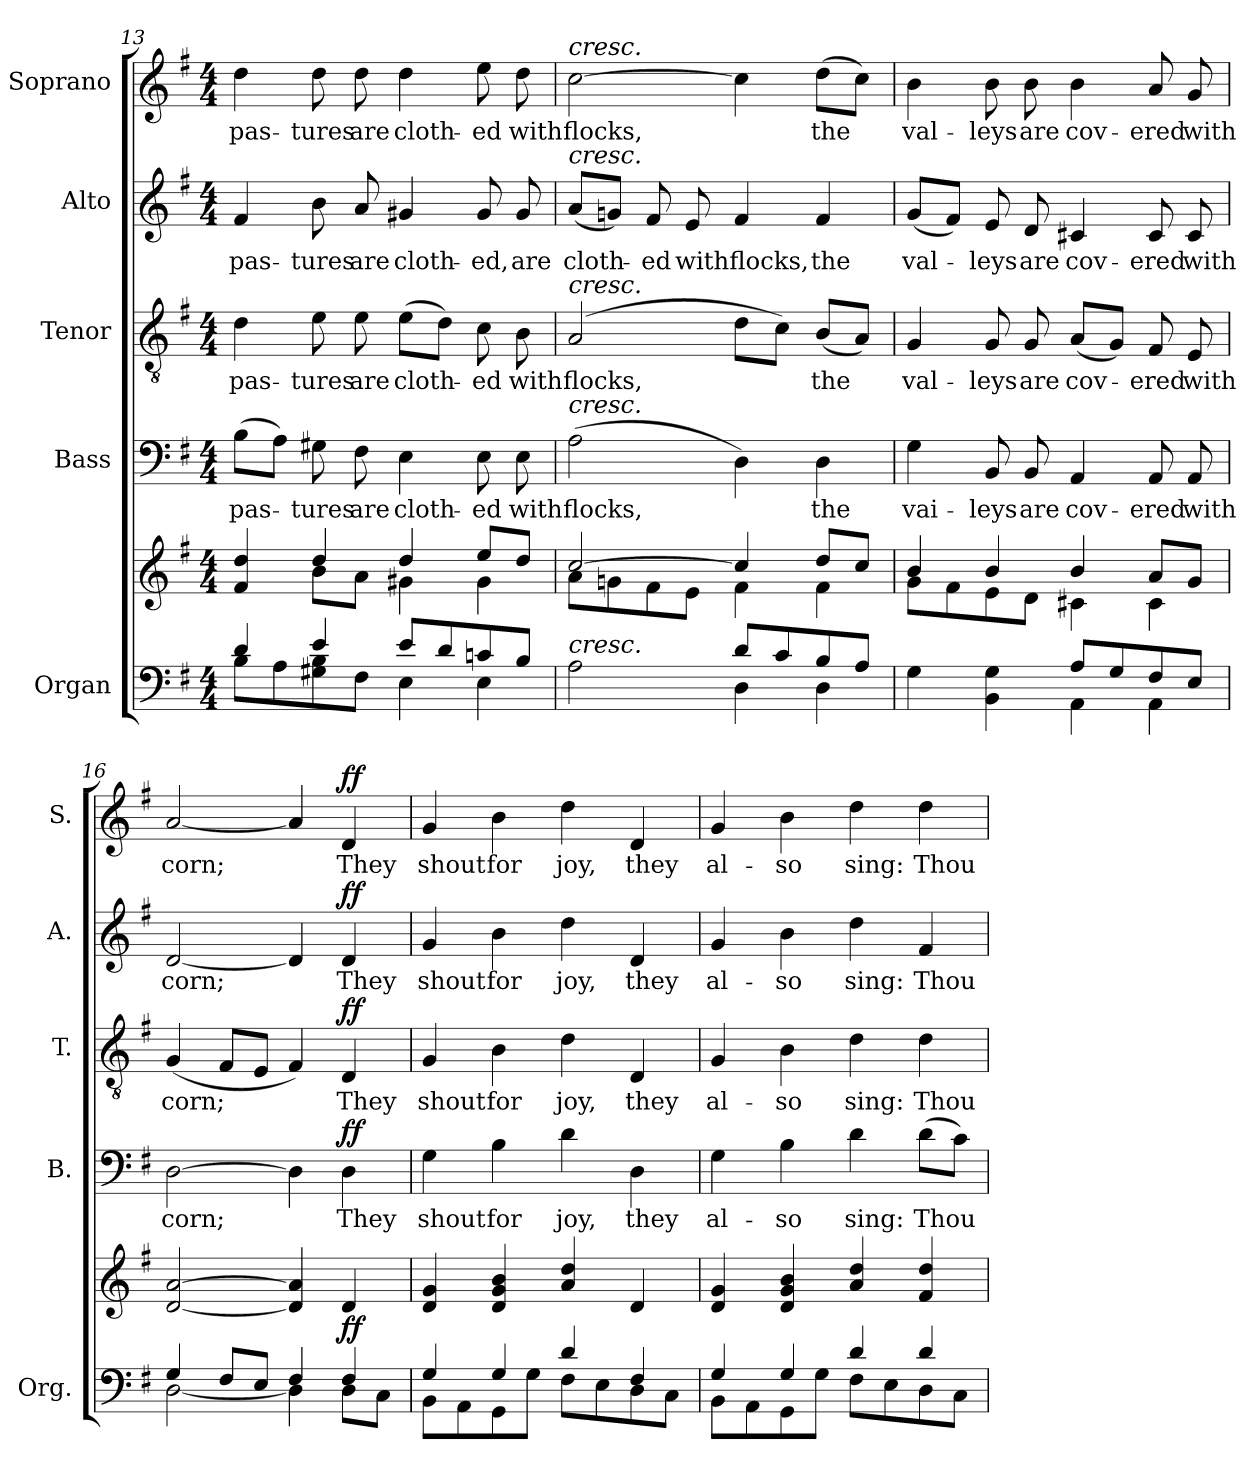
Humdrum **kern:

**kern	**kern	**dynam	**kern	**text	**dynam	**kern	**text	**dynam	**kern	**text	**dynam	**kern	**text	**dynam
*part5	*part5	*part5	*part4	*part4	*part4	*part3	*part3	*part3	*part2	*part2	*part2	*part1	*part1	*part1
*staff6	*staff5	*staff5/6	*staff4	*staff4	*staff4	*staff3	*staff3	*staff3	*staff2	*staff2	*staff2	*staff1	*staff1	*staff1
*I"Organ	*	*	*I"Bass	*	*	*I"Tenor	*	*	*I"Alto	*	*	*I"Soprano	*	*
*I'Org.	*	*	*I'B.	*	*	*I'T.	*	*	*I'A.	*	*	*I'S.	*	*
*clefF4	*clefG2	*	*clefF4	*	*	*clefGv2	*	*	*clefG2	*	*	*clefG2	*	*
*	*	*	*	*	*	*ITrd7c12	*	*	*	*	*	*	*	*
*k[f#]	*k[f#]	*	*k[f#]	*	*	*k[f#]	*	*	*k[f#]	*	*	*k[f#]	*	*
*G:	*G:	*	*G:	*	*	*G:	*	*	*G:	*	*	*G:	*	*
*M4/4	*M4/4	*	*M4/4	*	*	*M4/4	*	*	*M4/4	*	*	*M4/4	*	*
=13	=13	=13	=13	=13	=13	=13	=13	=13	=13	=13	=13	=13	=13	=13
*^	*^	*	*	*	*	*	*	*	*	*	*	*	*	*
!	!	!	!	!	!	!LO:LY:b:color=#000000	!	!	!	!	!	!	!	!	!	!
!	!	!	!	!	!	!	!	!	!LO:LY:b:color=#000000	!	!	!	!	!	!	!
!	!	!	!	!	!	!	!	!	!	!	!	!LO:LY:b:color=#000000	!	!	!	!
!	!	!	!	!	!	!	!	!	!	!	!	!	!	!	!LO:LY:b:color=#000000	!
4di/	8Bi\L	4f#i/ 4ddi	4ryy	.	(8Bi\L	pas-	.	4Di\	pas-	.	4f#i/	pas-	.	4ddi\	pas-	.
.	8Ai\	.	.	.	8Ai\J)	.	.	.	.	.	.	.	.	.	.	.
!	!	!	!	!	!	!LO:LY:b:color=#000000	!	!	!	!	!	!	!	!	!	!
!	!	!	!	!	!	!	!	!	!LO:LY:b:color=#000000	!	!	!	!	!	!	!
!	!	!	!	!	!	!	!	!	!	!	!	!LO:LY:b:color=#000000	!	!	!	!
!	!	!	!	!	!	!	!	!	!	!	!	!	!	!	!LO:LY:b:color=#000000	!
4ei/	8G#Xi\ 8Bi	4ddi/	8bi\L	.	8G#Xi\	-tures	.	8Ei\	-tures	.	8bi\	-tures	.	8ddi\	-tures	.
!	!	!	!	!	!	!LO:LY:b:color=#000000	!	!	!	!	!	!	!	!	!	!
!	!	!	!	!	!	!	!	!	!LO:LY:b:color=#000000	!	!	!	!	!	!	!
!	!	!	!	!	!	!	!	!	!	!	!	!LO:LY:b:color=#000000	!	!	!	!
!	!	!	!	!	!	!	!	!	!	!	!	!	!	!	!LO:LY:b:color=#000000	!
.	8F#i\J	.	8ai\J	.	8F#i\	are	.	8Ei\	are	.	8ai/	are	.	8ddi\	are	.
!	!	!	!	!	!	!LO:LY:b:color=#000000	!	!	!	!	!	!	!	!	!	!
!	!	!	!	!	!	!	!	!	!LO:LY:b:color=#000000	!	!	!	!	!	!	!
!	!	!	!	!	!	!	!	!	!	!	!	!LO:LY:b:color=#000000	!	!	!	!
!	!	!	!	!	!	!	!	!	!	!	!	!	!	!	!LO:LY:b:color=#000000	!
8ei/L	4Ei\	4ddi/	4g#Xi\	.	4Ei\	cloth-	.	(8Ei\L	cloth-	.	4g#Xi/	cloth-	.	4ddi\	cloth-	.
8di/	.	.	.	.	.	.	.	8Di\J)	.	.	.	.	.	.	.	.
!	!	!	!	!	!	!LO:LY:b:color=#000000	!	!	!	!	!	!	!	!	!	!
!	!	!	!	!	!	!	!	!	!LO:LY:b:color=#000000	!	!	!	!	!	!	!
!	!	!	!	!	!	!	!	!	!	!	!	!LO:LY:b:color=#000000	!	!	!	!
!	!	!	!	!	!	!	!	!	!	!	!	!	!	!	!LO:LY:b:color=#000000	!
8cni/	4Ei\	8eei/L	4g#i\	.	8Ei\	-ed	.	8Ci\	-ed	.	8g#i/	-ed,	.	8eei\	-ed	.
!	!	!	!	!	!	!LO:LY:b:color=#000000	!	!	!	!	!	!	!	!	!	!
!	!	!	!	!	!	!	!	!	!LO:LY:b:color=#000000	!	!	!	!	!	!	!
!	!	!	!	!	!	!	!	!	!	!	!	!LO:LY:b:color=#000000	!	!	!	!
!	!	!	!	!	!	!	!	!	!	!	!	!	!	!	!LO:LY:b:color=#000000	!
8Bi/J	.	8ddi/J	.	.	8Ei\	with	.	8BBi\	with	.	8g#i/	are	.	8ddi\	with	.
=14	=14	=14	=14	=14	=14	=14	=14	=14	=14	=14	=14	=14	=14	=14	=14	=14
!	!	!	!	!	!	!LO:LY:b:color=#000000	!	!	!	!	!	!	!	!	!	!
!	!	!	!	!	!	!	!	!	!LO:LY:b:color=#000000	!	!	!	!	!	!	!
!	!	!	!	!	!	!	!	!	!	!	!	!LO:LY:b:color=#000000	!	!	!	!
!	!	!	!	!	!	!	!	!	!	!	!	!	!	!LO:TX:a:i:t=cresc.	!	!
!	!	!	!	!	!	!	!	!	!	!	!LO:TX:a:i:t=cresc.	!	!	!	!	!
!	!	!	!	!	!	!	!	!LO:TX:a:i:t=cresc.	!	!	!	!	!	!	!	!
!	!	!	!	!	!LO:TX:a:i:t=cresc.	!	!	!	!	!	!	!	!	!	!	!
!LO:TX:a:i:t=cresc.	!	!	!	!	!	!	!	!	!	!	!	!	!	!	!	!
!	!	!	!	!	!	!	!	!	!	!	!	!	!	!	!LO:LY:b:color=#000000	!
2ryy	2Ai\	[2cci/	8ai\L	.	(2Ai\	flocks,	.	(2AAi/	flocks,	.	(8ai/L	cloth-	.	[2cci\	flocks,	.
.	.	.	8gni\	.	.	.	.	.	.	.	8gni/J)	.	.	.	.	.
!	!	!	!	!	!	!	!	!	!	!	!	!LO:LY:b:color=#000000	!	!	!	!
.	.	.	8f#i\	.	.	.	.	.	.	.	8f#i/	-ed	.	.	.	.
!	!	!	!	!	!	!	!	!	!	!	!	!LO:LY:b:color=#000000	!	!	!	!
.	.	.	8ei\J	.	.	.	.	.	.	.	8ei/	with	.	.	.	.
!	!	!	!	!	!	!	!	!	!	!	!	!LO:LY:b:color=#000000	!	!	!	!
8di/L	4Di\	4cci/]	4f#i\	.	4Di\)	.	.	8Di\L	.	.	4f#i/	flocks,	.	4cci\]	.	.
8ci/	.	.	.	.	.	.	.	8Ci\J)	.	.	.	.	.	.	.	.
!	!	!	!	!	!	!LO:LY:b:color=#000000	!	!	!	!	!	!	!	!	!	!
!	!	!	!	!	!	!	!	!	!LO:LY:b:color=#000000	!	!	!	!	!	!	!
!	!	!	!	!	!	!	!	!	!	!	!	!LO:LY:b:color=#000000	!	!	!	!
!	!	!	!	!	!	!	!	!	!	!	!	!	!	!	!LO:LY:b:color=#000000	!
8Bi/	4Di\	8ddi/L	4f#i\	.	4Di\	the	.	(8BBi/L	the	.	4f#i/	the	.	(8ddi\L	the	.
8Ai/J	.	8cci/J	.	.	.	.	.	8AAi/J)	.	.	.	.	.	8cci\J)	.	.
=15	=15	=15	=15	=15	=15	=15	=15	=15	=15	=15	=15	=15	=15	=15	=15	=15
!	!	!	!	!	!	!LO:LY:b:color=#000000	!	!	!	!	!	!	!	!	!	!
!	!	!	!	!	!	!	!	!	!LO:LY:b:color=#000000	!	!	!	!	!	!	!
!	!	!	!	!	!	!	!	!	!	!	!	!LO:LY:b:color=#000000	!	!	!	!
!	!	!	!	!	!	!	!	!	!	!	!	!	!	!	!LO:LY:b:color=#000000	!
4Gi\	2ryy	4bi/	8gi\L	.	4Gi\	vai-	.	4GGi/	val-	.	(8gi/L	val-	.	4bi\	val-	.
.	.	.	8f#i\	.	.	.	.	.	.	.	8f#i/J)	.	.	.	.	.
!	!	!	!	!	!	!LO:LY:b:color=#000000	!	!	!	!	!	!	!	!	!	!
!	!	!	!	!	!	!	!	!	!LO:LY:b:color=#000000	!	!	!	!	!	!	!
!	!	!	!	!	!	!	!	!	!	!	!	!LO:LY:b:color=#000000	!	!	!	!
!	!	!	!	!	!	!	!	!	!	!	!	!	!	!	!LO:LY:b:color=#000000	!
4BBi\ 4Gi	.	4bi/	8ei\	.	8BBi/	-leys	.	8GGi/	-leys	.	8ei/	-leys	.	8bi\	-leys	.
!	!	!	!	!	!	!LO:LY:b:color=#000000	!	!	!	!	!	!	!	!	!	!
!	!	!	!	!	!	!	!	!	!LO:LY:b:color=#000000	!	!	!	!	!	!	!
!	!	!	!	!	!	!	!	!	!	!	!	!LO:LY:b:color=#000000	!	!	!	!
!	!	!	!	!	!	!	!	!	!	!	!	!	!	!	!LO:LY:b:color=#000000	!
.	.	.	8di\J	.	8BBi/	are	.	8GGi/	are	.	8di/	are	.	8bi\	are	.
!	!	!	!	!	!	!LO:LY:b:color=#000000	!	!	!	!	!	!	!	!	!	!
!	!	!	!	!	!	!	!	!	!LO:LY:b:color=#000000	!	!	!	!	!	!	!
!	!	!	!	!	!	!	!	!	!	!	!	!LO:LY:b:color=#000000	!	!	!	!
!	!	!	!	!	!	!	!	!	!	!	!	!	!	!	!LO:LY:b:color=#000000	!
8Ai/L	4AAi\	4bi/	4c#Xi\	.	4AAi/	cov-	.	(8AAi/L	cov-	.	4c#Xi/	cov-	.	4bi\	cov-	.
8Gi/	.	.	.	.	.	.	.	8GGi/J)	.	.	.	.	.	.	.	.
!	!	!	!	!	!	!LO:LY:b:color=#000000	!	!	!	!	!	!	!	!	!	!
!	!	!	!	!	!	!	!	!	!LO:LY:b:color=#000000	!	!	!	!	!	!	!
!	!	!	!	!	!	!	!	!	!	!	!	!LO:LY:b:color=#000000	!	!	!	!
!	!	!	!	!	!	!	!	!	!	!	!	!	!	!	!LO:LY:b:color=#000000	!
8F#i/	4AAi\	8ai/L	4c#i\	.	8AAi/	-ered	.	8FF#i/	-ered	.	8c#i/	-ered	.	8ai/	-ered	.
!	!	!	!	!	!	!LO:LY:b:color=#000000	!	!	!	!	!	!	!	!	!	!
!	!	!	!	!	!	!	!	!	!LO:LY:b:color=#000000	!	!	!	!	!	!	!
!	!	!	!	!	!	!	!	!	!	!	!	!LO:LY:b:color=#000000	!	!	!	!
!	!	!	!	!	!	!	!	!	!	!	!	!	!	!	!LO:LY:b:color=#000000	!
8Ei/J	.	8gi/J	.	.	8AAi/	with	.	8EEi/	with	.	8c#i/	with	.	8gi/	with	.
*	*	*v	*v	*	*	*	*	*	*	*	*	*	*	*	*	*
=16	=16	=16	=16	=16	=16	=16	=16	=16	=16	=16	=16	=16	=16	=16	=16
!	!	!	!	!	!LO:LY:b:color=#000000	!	!	!	!	!	!	!	!	!	!
!	!	!	!	!	!	!	!	!LO:LY:b:color=#000000	!	!	!	!	!	!	!
!	!	!	!	!	!	!	!	!	!	!	!LO:LY:b:color=#000000	!	!	!	!
!	!	!	!	!	!	!	!	!	!	!	!	!	!	!LO:LY:b:color=#000000	!
4Gi/	[2Di\	[2di/ [2ai	.	[2Di\	corn;	.	(4GGi/	corn;	.	[2di/	corn;	.	[2ai/	corn;	.
8F#i/L	.	.	.	.	.	.	8FF#i/L	.	.	.	.	.	.	.	.
8Ei/J	.	.	.	.	.	.	8EEi/J	.	.	.	.	.	.	.	.
4F#i/	4Di\]	4di/] 4ai]	.	4Di\]	.	.	4FF#i/)	.	.	4di/]	.	.	4ai/]	.	.
!	!	!	!	!	!LO:LY:b:color=#000000	!	!	!	!	!	!	!	!	!	!
!	!	!	!	!	!	!	!	!LO:LY:b:color=#000000	!	!	!	!	!	!	!
!	!	!	!	!	!	!	!	!	!	!	!LO:LY:b:color=#000000	!	!	!	!
!	!	!	!	!	!	!	!	!	!	!	!	!	!	!LO:LY:b:color=#000000	!
4F#i/	8Di\L	4di/	ff	4Di\	They	ff	4DDi/	They	ff	4di/	They	ff	4di/	They	ff
.	8Ci\J	.	.	.	.	.	.	.	.	.	.	.	.	.	.
!!LO:LB:g=z
=17	=17	=17	=17	=17	=17	=17	=17	=17	=17	=17	=17	=17	=17	=17	=17
!	!	!	!	!	!LO:LY:b:color=#000000	!	!	!	!	!	!	!	!	!	!
!	!	!	!	!	!	!	!	!LO:LY:b:color=#000000	!	!	!	!	!	!	!
!	!	!	!	!	!	!	!	!	!	!	!LO:LY:b:color=#000000	!	!	!	!
!	!	!	!	!	!	!	!	!	!	!	!	!	!	!LO:LY:b:color=#000000	!
4Gi/	8BBi\L	4di/ 4gi	.	4Gi\	shout	.	4GGi/	shout	.	4gi/	shout	.	4gi/	shout	.
.	8AAi\	.	.	.	.	.	.	.	.	.	.	.	.	.	.
!	!	!	!	!	!LO:LY:b:color=#000000	!	!	!	!	!	!	!	!	!	!
!	!	!	!	!	!	!	!	!LO:LY:b:color=#000000	!	!	!	!	!	!	!
!	!	!	!	!	!	!	!	!	!	!	!LO:LY:b:color=#000000	!	!	!	!
!	!	!	!	!	!	!	!	!	!	!	!	!	!	!LO:LY:b:color=#000000	!
4Gi/	8GGi\	4di/ 4gi 4bi	.	4Bi\	for	.	4BBi\	for	.	4bi\	for	.	4bi\	for	.
.	8Gi\J	.	.	.	.	.	.	.	.	.	.	.	.	.	.
!	!	!	!	!	!LO:LY:b:color=#000000	!	!	!	!	!	!	!	!	!	!
!	!	!	!	!	!	!	!	!LO:LY:b:color=#000000	!	!	!	!	!	!	!
!	!	!	!	!	!	!	!	!	!	!	!LO:LY:b:color=#000000	!	!	!	!
!	!	!	!	!	!	!	!	!	!	!	!	!	!	!LO:LY:b:color=#000000	!
4di/	8F#i\L	4ai/ 4ddi	.	4di\	joy,	.	4Di\	joy,	.	4ddi\	joy,	.	4ddi\	joy,	.
.	8Ei\	.	.	.	.	.	.	.	.	.	.	.	.	.	.
!	!	!	!	!	!LO:LY:b:color=#000000	!	!	!	!	!	!	!	!	!	!
!	!	!	!	!	!	!	!	!LO:LY:b:color=#000000	!	!	!	!	!	!	!
!	!	!	!	!	!	!	!	!	!	!	!LO:LY:b:color=#000000	!	!	!	!
!	!	!	!	!	!	!	!	!	!	!	!	!	!	!LO:LY:b:color=#000000	!
4F#i/	8Di\	4di/	.	4Di\	they	.	4DDi/	they	.	4di/	they	.	4di/	they	.
.	8Ci\J	.	.	.	.	.	.	.	.	.	.	.	.	.	.
=18	=18	=18	=18	=18	=18	=18	=18	=18	=18	=18	=18	=18	=18	=18	=18
!	!	!	!	!	!LO:LY:b:color=#000000	!	!	!	!	!	!	!	!	!	!
!	!	!	!	!	!	!	!	!LO:LY:b:color=#000000	!	!	!	!	!	!	!
!	!	!	!	!	!	!	!	!	!	!	!LO:LY:b:color=#000000	!	!	!	!
!	!	!	!	!	!	!	!	!	!	!	!	!	!	!LO:LY:b:color=#000000	!
4Gi/	8BBi\L	4di/ 4gi	.	4Gi\	al-	.	4GGi/	al-	.	4gi/	al-	.	4gi/	al-	.
.	8AAi\	.	.	.	.	.	.	.	.	.	.	.	.	.	.
!	!	!	!	!	!LO:LY:b:color=#000000	!	!	!	!	!	!	!	!	!	!
!	!	!	!	!	!	!	!	!LO:LY:b:color=#000000	!	!	!	!	!	!	!
!	!	!	!	!	!	!	!	!	!	!	!LO:LY:b:color=#000000	!	!	!	!
!	!	!	!	!	!	!	!	!	!	!	!	!	!	!LO:LY:b:color=#000000	!
4Gi/	8GGi\	4di/ 4gi 4bi	.	4Bi\	-so	.	4BBi\	-so	.	4bi\	-so	.	4bi\	-so	.
.	8Gi\J	.	.	.	.	.	.	.	.	.	.	.	.	.	.
!	!	!	!	!	!LO:LY:b:color=#000000	!	!	!	!	!	!	!	!	!	!
!	!	!	!	!	!	!	!	!LO:LY:b:color=#000000	!	!	!	!	!	!	!
!	!	!	!	!	!	!	!	!	!	!	!LO:LY:b:color=#000000	!	!	!	!
!	!	!	!	!	!	!	!	!	!	!	!	!	!	!LO:LY:b:color=#000000	!
4di/	8F#i\L	4ai/ 4ddi	.	4di\	sing:	.	4Di\	sing:	.	4ddi\	sing:	.	4ddi\	sing:	.
.	8Ei\	.	.	.	.	.	.	.	.	.	.	.	.	.	.
!	!	!	!	!	!LO:LY:b:color=#000000	!	!	!	!	!	!	!	!	!	!
!	!	!	!	!	!	!	!	!LO:LY:b:color=#000000	!	!	!	!	!	!	!
!	!	!	!	!	!	!	!	!	!	!	!LO:LY:b:color=#000000	!	!	!	!
!	!	!	!	!	!	!	!	!	!	!	!	!	!	!LO:LY:b:color=#000000	!
4di/	8Di\	4f#i/ 4ddi	.	(8di\L	Thou	.	4Di\	Thou	.	4f#i/	Thou	.	4ddi\	Thou	.
.	8Ci\J	.	.	8ci\J)	.	.	.	.	.	.	.	.	.	.	.
*v	*v	*	*	*	*	*	*	*	*	*	*	*	*	*	*
=	=	=	=	=	=	=	=	=	=	=	=	=	=	=
*-	*-	*-	*-	*-	*-	*-	*-	*-	*-	*-	*-	*-	*-	*-
